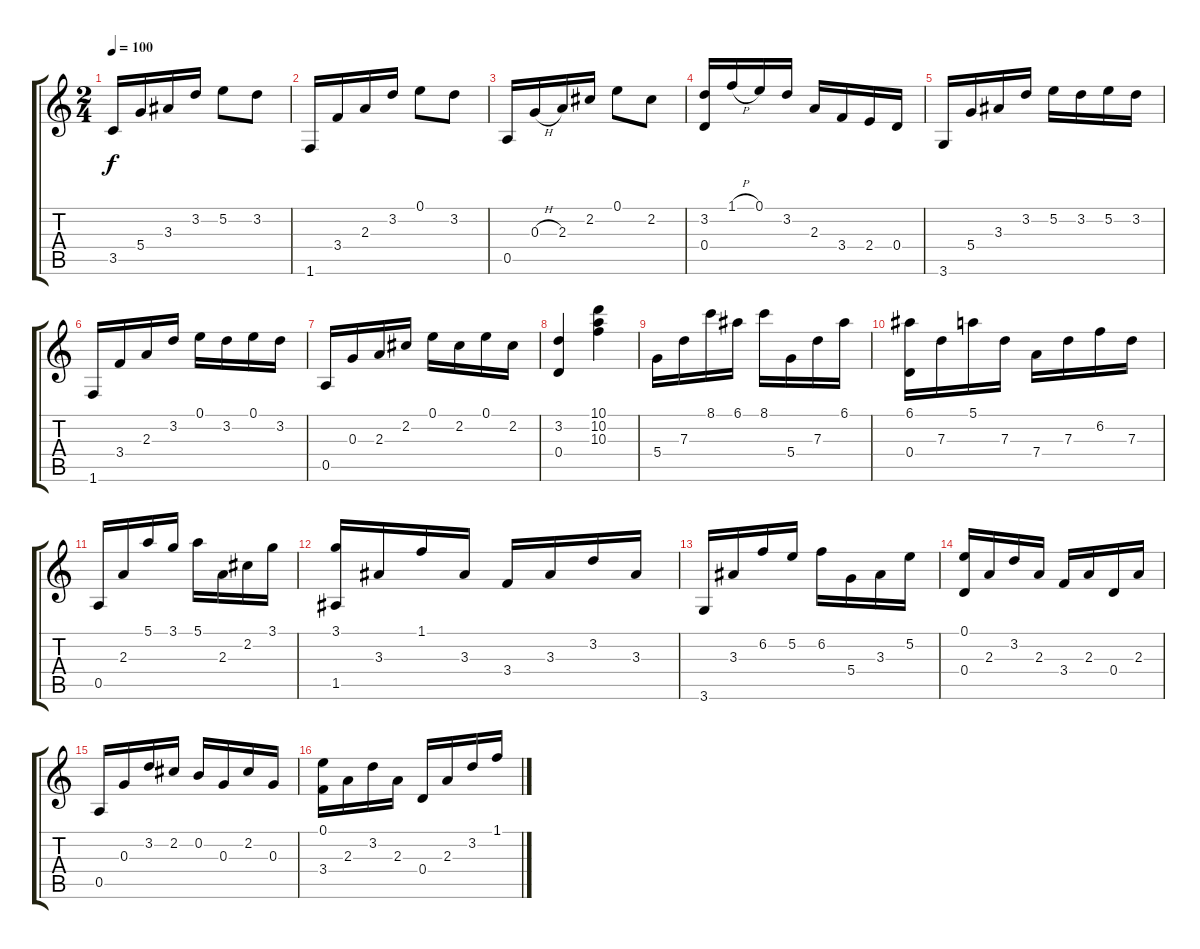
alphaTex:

\track "" {instrument acousticguitarnylon}
\staff {score tabs}
\tuning (E4 B3 G3 D3 A2 E2) {hide}
\ts (2 4)
\tempo 100
\clef g2
\ks c
3.5.16{dy f instrument acousticguitarnylon} 5.4.16 3.3.16 3.2.16 5.2.8 3.2.8 |
1.6.16 3.4.16 2.3.16 3.2.16 0.1.8 3.2.8 |
0.5.16 0.3{h}.16 2.3.16 2.2.16 0.1.8 2.2.8 |
(3.2 0.4).16 1.1{h}.16 0.1.16 3.2.16 2.3.16 3.4.16 2.4.16 0.4.16 |
3.6.16 5.4.16 3.3.16 3.2.16 5.2.16 3.2.16 5.2.16 3.2.16 |
1.6.16 3.4.16 2.3.16 3.2.16 0.1.16 3.2.16 0.1.16 3.2.16 |
0.5.16 0.3.16 2.3.16 2.2.16 0.1.16 2.2.16 0.1.16 2.2.16 |
(3.2 0.4).4 (10.1 10.2 10.3).4 |
5.4.16 7.3.16 8.1.16 6.1.16 8.1.16 5.4.16 7.3.16 6.1.16 |
(6.1 0.4).16 7.3.16 5.1.16 7.3.16 7.4.16 7.3.16 6.2.16 7.3.16 |
0.5.16 2.3.16 5.1.16 3.1.16 5.1.16 2.3.16 2.2.16 3.1.16 |
(3.1 1.5).16 3.3.16 1.1.16 3.3.16 3.4.16 3.3.16 3.2.16 3.3.16 |
3.6.16 3.3.16 6.2.16 5.2.16 6.2.16 5.4.16 3.3.16 5.2.16 |
(0.1 0.4).16 2.3.16 3.2.16 2.3.16 3.4.16 2.3.16 0.4.16 2.3.16 |
0.5.16 0.3.16 3.2.16 2.2.16 0.2.16 0.3.16 2.2.16 0.3.16 |
(0.1 3.4).16 2.3.16 3.2.16 2.3.16 0.4.16 2.3.16 3.2.16 1.1.16
